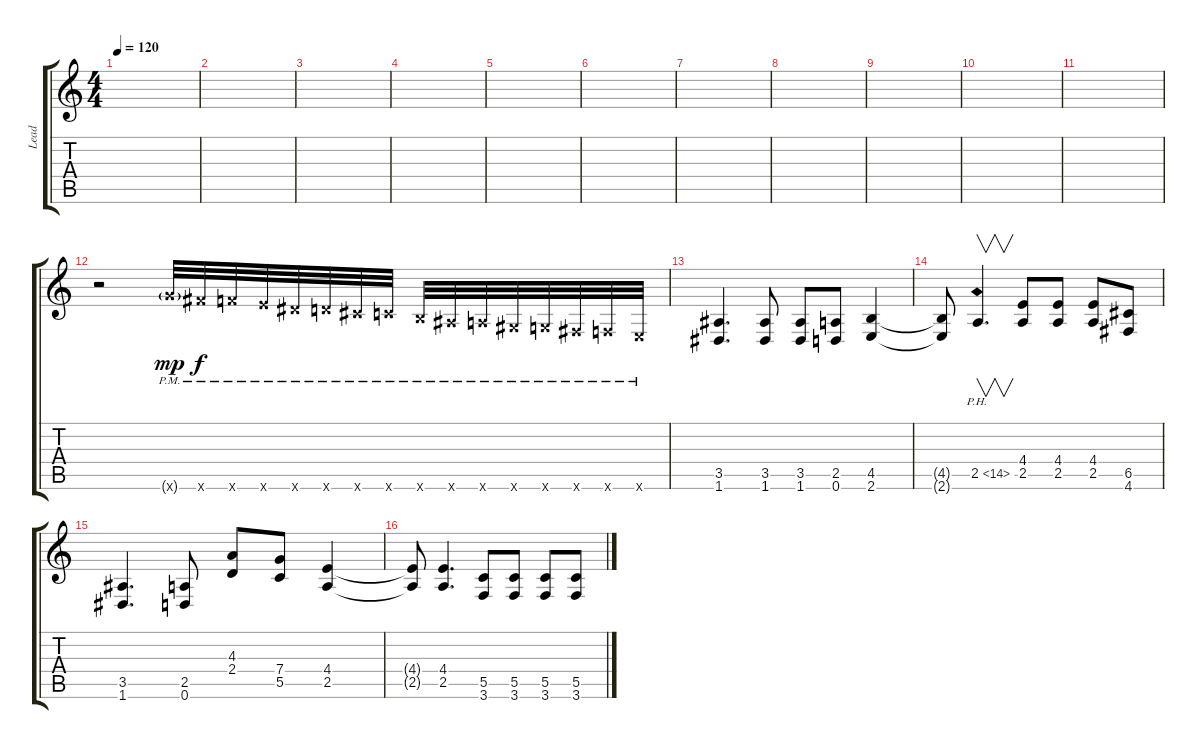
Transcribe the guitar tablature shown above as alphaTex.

\track ("Lead" "Lead") {instrument distortionguitar}
\staff {score tabs}
\tuning (D4 A3 F3 C3 G2 D2) {hide}
\ts (4 4)
\tempo 120
\clef g2
\ks c
|
|
|
|
|
|
|
|
|
|
|
r.2{volume 15} 17.6{g pm x}.32{dy mp} 16.6{pm x}.32{dy f} 15.6{pm x}.32 14.6{pm x}.32 13.6{pm x}.32 12.6{pm x}.32 11.6{pm x}.32 10.6{pm x}.32 9.6{pm x}.32 8.6{pm x}.32 7.6{pm x}.32 6.6{pm x}.32 5.6{pm x}.32 4.6{pm x}.32 3.6{pm x}.32 2.6{pm x}.32 |
(3.5 1.6).4{d} (3.5 1.6).8 (3.5 1.6).8 (2.5 0.6).8 (4.5 2.6).4 |
(4.5{t} 2.6{t}).8 2.5{ph 12}.4{v d} (4.4 2.5).8 (4.4 2.5).8 (4.4 2.5).8 (6.5 4.6).8 |
(3.5 1.6).4{d} (2.5 0.6).8 (4.3 2.4).8 (7.4 5.5).8 (4.4 2.5).4 |
(4.4{t} 2.5{t}).8 (4.4 2.5).4{d} (5.5 3.6).8 (5.5 3.6).8 (5.5 3.6).8 (5.5 3.6).8
